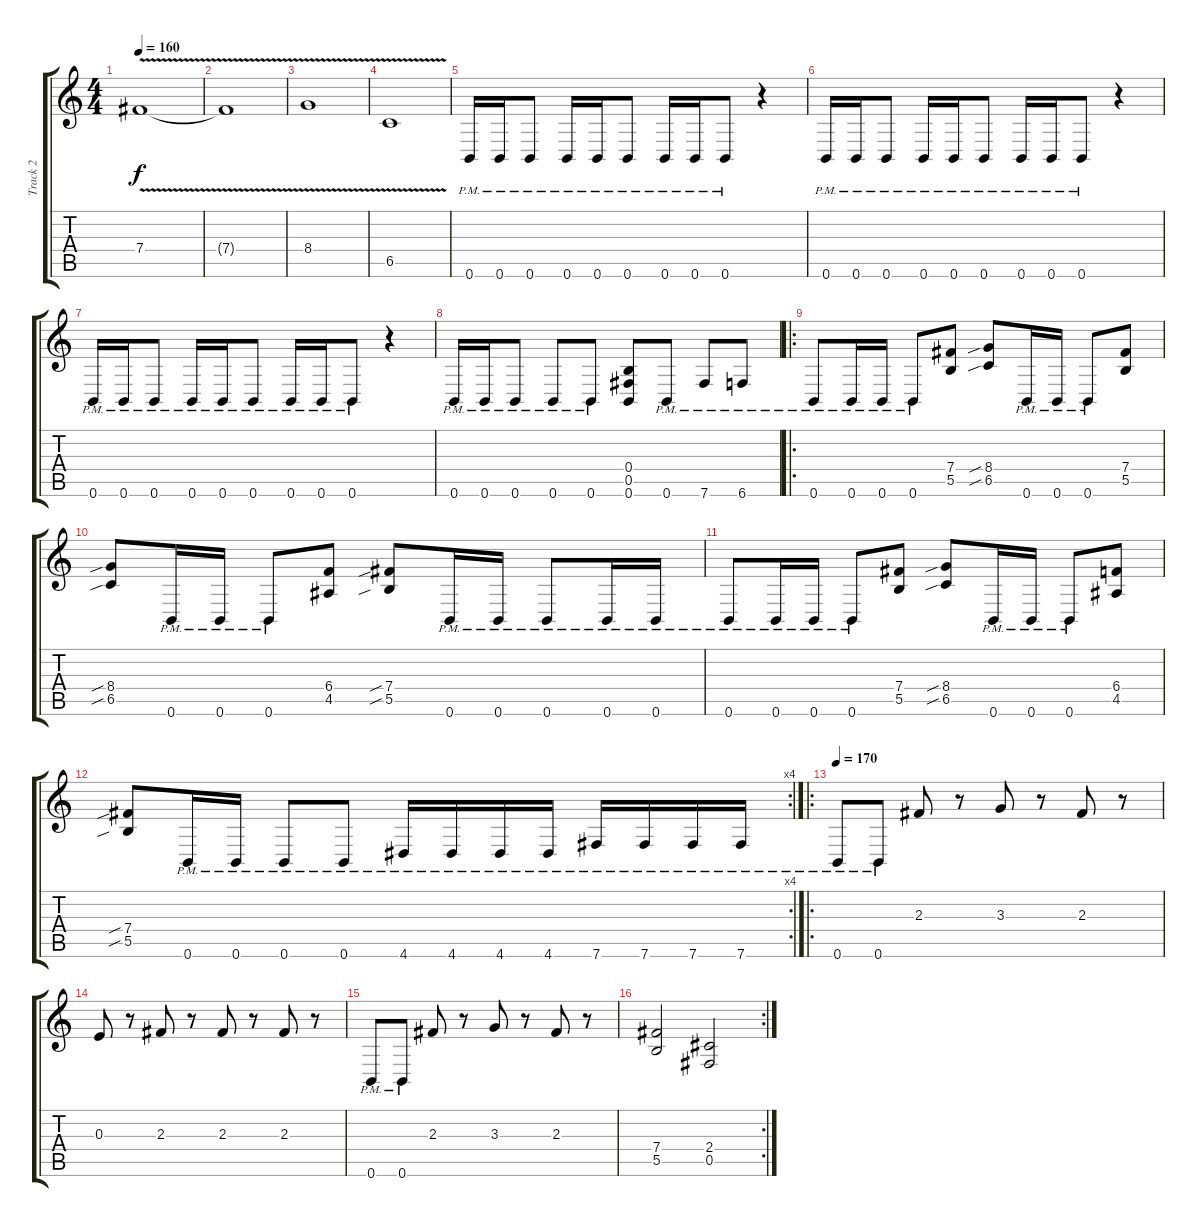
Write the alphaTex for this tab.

\track ("Track 2" "Track 2") {instrument distortionguitar}
\staff {score tabs}
\tuning (Db4 Ab3 E3 B2 Gb2 B1) {hide}
\ts (4 4)
\tempo 160
\clef g2
\ks c
7.4{v}.1{dy f} |
7.4{t}.1 |
8.4{v}.1 |
6.5{v}.1 |
0.6{pm}.16 0.6{pm}.16 0.6{pm}.8 0.6{pm}.16 0.6{pm}.16 0.6{pm}.8 0.6{pm}.16 0.6{pm}.16 0.6{pm}.8 r.4 |
0.6{pm}.16 0.6{pm}.16 0.6{pm}.8 0.6{pm}.16 0.6{pm}.16 0.6{pm}.8 0.6{pm}.16 0.6{pm}.16 0.6{pm}.8 r.4 |
0.6{pm}.16 0.6{pm}.16 0.6{pm}.8 0.6{pm}.16 0.6{pm}.16 0.6{pm}.8 0.6{pm}.16 0.6{pm}.16 0.6{pm}.8 r.4 |
0.6{pm}.16 0.6{pm}.16 0.6{pm}.8 0.6{pm}.8 0.6{pm}.8 (0.4 0.5 0.6).8 0.6{pm}.8 7.6{pm}.8 6.6{pm}.8 |
\ro
0.6{pm}.8 0.6{pm}.16 0.6{pm}.16 0.6{pm}.8 (7.4 5.5).8 (8.4{sib} 6.5{sib}).8 0.6{pm}.16 0.6{pm}.16 0.6{pm}.8 (7.4 5.5).8 |
(8.4{sib} 6.5{sib}).8 0.6{pm}.16 0.6{pm}.16 0.6{pm}.8 (6.4 4.5).8 (7.4{sib} 5.5{sib}).8 0.6{pm}.16 0.6{pm}.16 0.6{pm}.8 0.6{pm}.16 0.6{pm}.16 |
0.6{pm}.8 0.6{pm}.16 0.6{pm}.16 0.6{pm}.8 (7.4 5.5).8 (8.4{sib} 6.5{sib}).8 0.6{pm}.16 0.6{pm}.16 0.6{pm}.8 (6.4 4.5).8 |
\rc 4
(7.4{sib} 5.5{sib}).8 0.6{pm}.16 0.6{pm}.16 0.6{pm}.8 0.6{pm}.8 4.6{pm}.16 4.6{pm}.16 4.6{pm}.16 4.6{pm}.16 7.6{pm}.16 7.6{pm}.16 7.6{pm}.16 7.6{pm}.16 |
\ro
\tempo 175
\tempo 170
0.6{pm}.8 0.6{pm}.8 2.3.8 r.8 3.3.8 r.8 2.3.8 r.8 |
0.3.8 r.8 2.3.8 r.8 2.3.8 r.8 2.3.8 r.8 |
0.6{pm}.8 0.6{pm}.8 2.3.8 r.8 3.3.8 r.8 2.3.8 r.8 |
\rc 2
(7.4 5.5).2 (2.4 0.5).2
